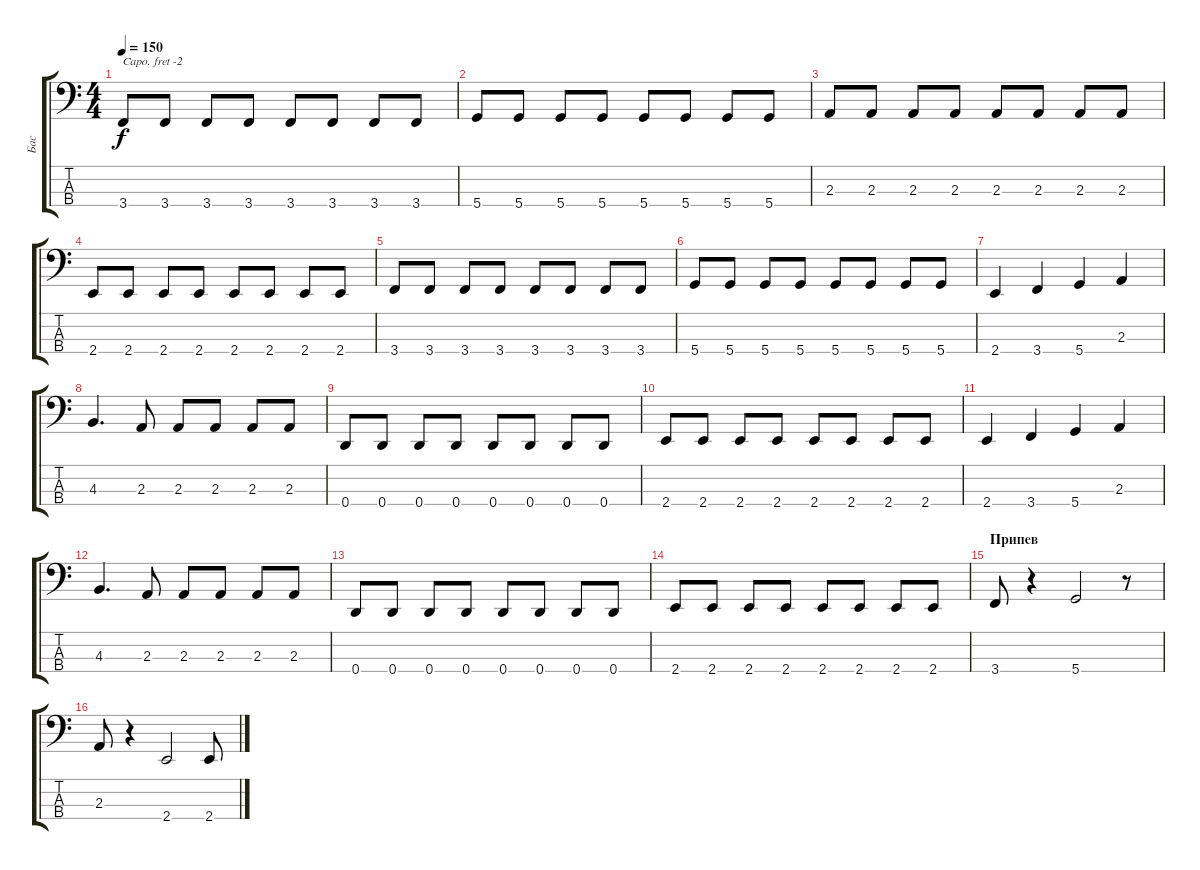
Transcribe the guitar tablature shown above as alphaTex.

\track ("Бас" "Бас") {instrument electricbasspick}
\staff {score tabs}
\capo -2
\tuning (G2 D2 A1 E1) {hide}
\ts (4 4)
\tempo 150
\clef f4
\ks c
3.4.8{dy f} 3.4.8 3.4.8 3.4.8 3.4.8 3.4.8 3.4.8 3.4.8 |
5.4.8 5.4.8 5.4.8 5.4.8 5.4.8 5.4.8 5.4.8 5.4.8 |
2.3.8 2.3.8 2.3.8 2.3.8 2.3.8 2.3.8 2.3.8 2.3.8 |
2.4.8 2.4.8 2.4.8 2.4.8 2.4.8 2.4.8 2.4.8 2.4.8 |
3.4.8 3.4.8 3.4.8 3.4.8 3.4.8 3.4.8 3.4.8 3.4.8 |
5.4.8 5.4.8 5.4.8 5.4.8 5.4.8 5.4.8 5.4.8 5.4.8 |
2.4.4 3.4.4 5.4.4 2.3.4 |
4.3.4{d} 2.3.8 2.3.8 2.3.8 2.3.8 2.3.8 |
0.4.8 0.4.8 0.4.8 0.4.8 0.4.8 0.4.8 0.4.8 0.4.8 |
2.4.8 2.4.8 2.4.8 2.4.8 2.4.8 2.4.8 2.4.8 2.4.8 |
2.4.4 3.4.4 5.4.4 2.3.4 |
4.3.4{d} 2.3.8 2.3.8 2.3.8 2.3.8 2.3.8 |
0.4.8 0.4.8 0.4.8 0.4.8 0.4.8 0.4.8 0.4.8 0.4.8 |
2.4.8 2.4.8 2.4.8 2.4.8 2.4.8 2.4.8 2.4.8 2.4.8 |
\section ("" "Припев")
3.4.8 r.4 5.4.2 r.8 |
2.3.8 r.4 2.4.2 2.4.8
